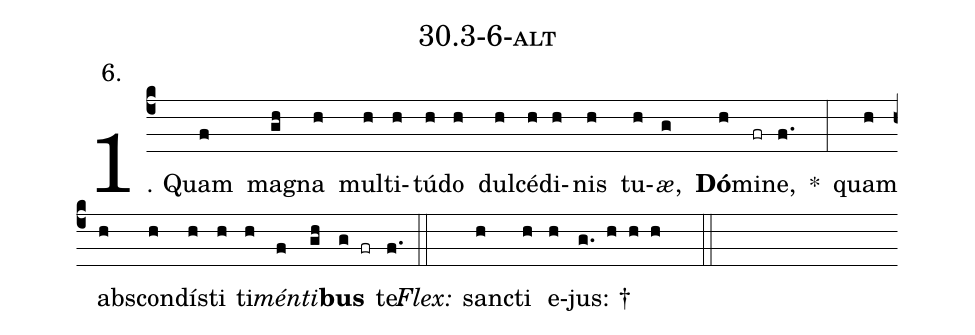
name: 30.3-6-alt;
annotation: 6.;
%%
(c4)1. Quam(f) ma(gh)gna(h) mul(h)ti(h)tú(h)do(h) dul(h)cé(h)di(h)nis(h) tu(h)<i>æ</i>,(g) <b>Dó</b>(h)mi(fr)ne,(f.) *(:) quam(h) abs(h)con(h)dís(h)ti(h) ti(h)<i>mén</i>(f)<i>ti</i>(gh)<b>bus</b>(g fr) te.(f.) (::)
<i>Flex:</i>()  sanc(h)ti(h) e(h)jus: †(g. h h h  ::)
